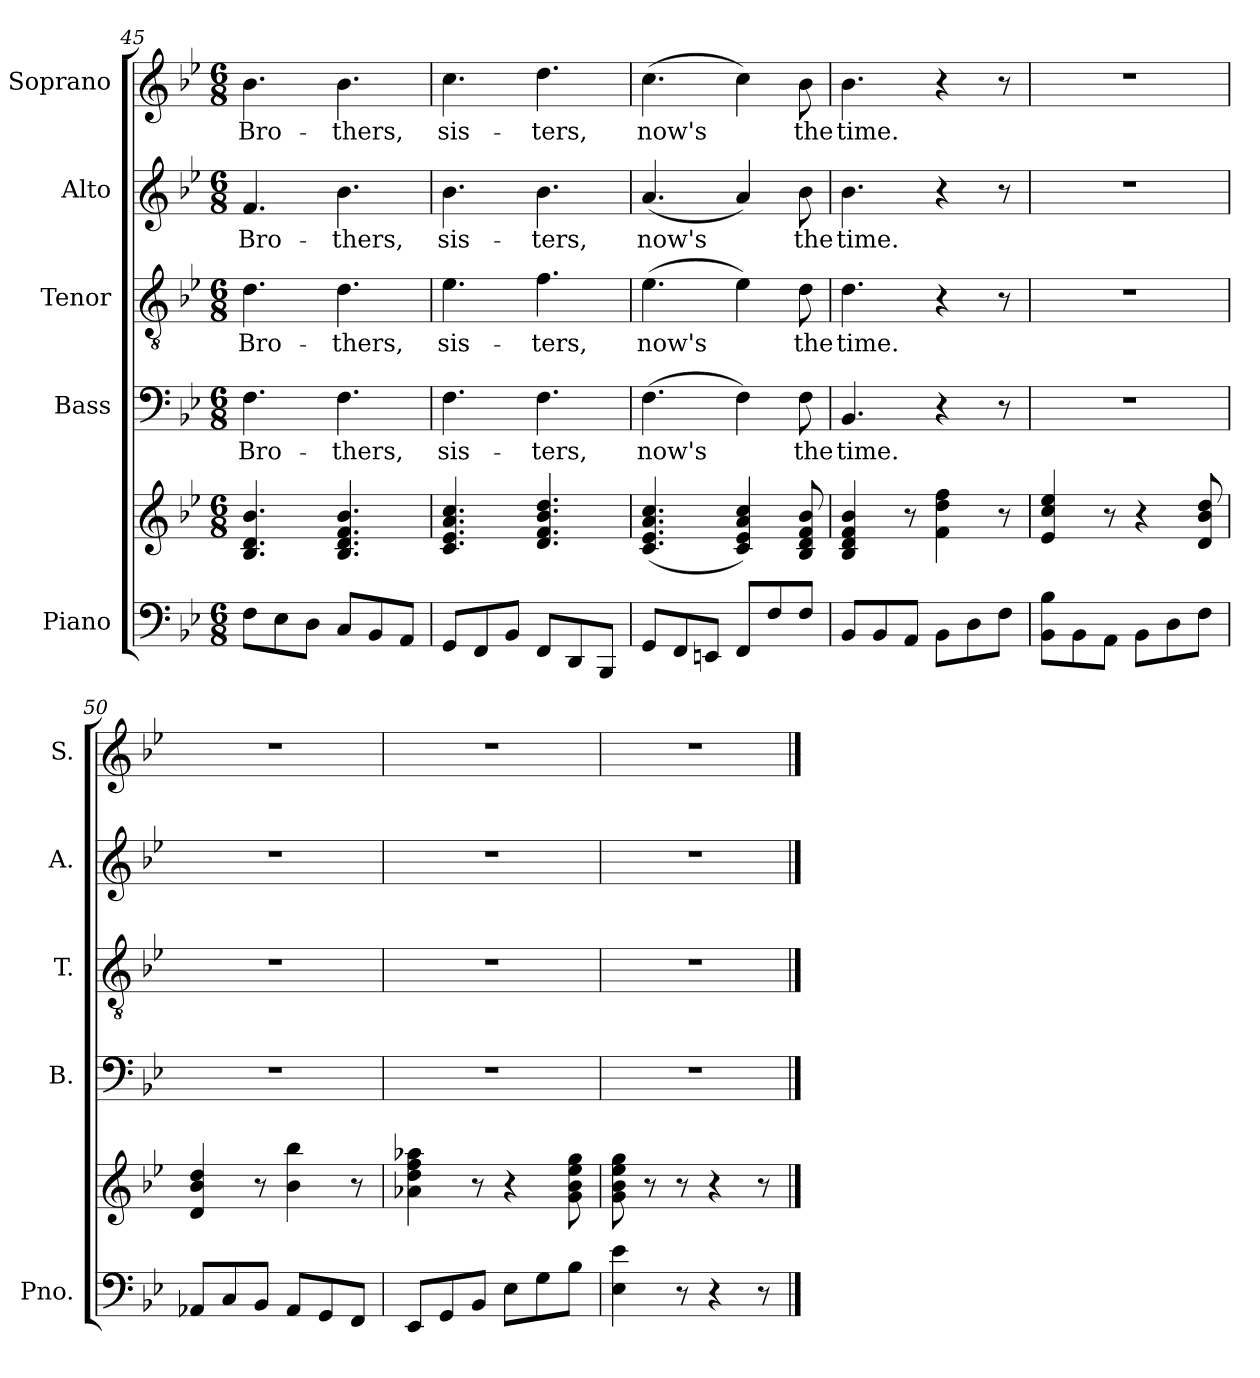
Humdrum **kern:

**kern	**kern	**kern	**text	**kern	**text	**kern	**text	**kern	**text
*part5	*part5	*part4	*part4	*part3	*part3	*part2	*part2	*part1	*part1
*staff6	*staff5	*staff4	*staff4	*staff3	*staff3	*staff2	*staff2	*staff1	*staff1
*I"Piano	*	*I"Bass	*	*I"Tenor	*	*I"Alto	*	*I"Soprano	*
*I'Pno.	*	*I'B.	*	*I'T.	*	*I'A.	*	*I'S.	*
*clefF4	*clefG2	*clefF4	*	*clefGv2	*	*clefG2	*	*clefG2	*
*k[b-e-]	*k[b-e-]	*k[b-e-]	*	*k[b-e-]	*	*k[b-e-]	*	*k[b-e-]	*
*M6/8	*M6/8	*M6/8	*	*M6/8	*	*M6/8	*	*M6/8	*
=45	=45	=45	=45	=45	=45	=45	=45	=45	=45
!	!	!	!LO:LY:b	!	!LO:LY:b	!	!LO:LY:b	!	!LO:LY:b
8F\L	4.B-/ 4.d/ 4.b-/	4.F\	Bro-	4.d\	Bro-	4.f/	Bro-	4.b-\	Bro-
8E-\	.	.	.	.	.	.	.	.	.
8D\J	.	.	.	.	.	.	.	.	.
!	!	!	!LO:LY:b	!	!LO:LY:b	!	!LO:LY:b	!	!LO:LY:b
8C/L	4.B-/ 4.d/ 4.f/ 4.b-/	4.F\	-thers,	4.d\	-thers,	4.b-\	-thers,	4.b-\	-thers,
8BB-/	.	.	.	.	.	.	.	.	.
8AA/J	.	.	.	.	.	.	.	.	.
=46	=46	=46	=46	=46	=46	=46	=46	=46	=46
!	!	!	!LO:LY:b	!	!LO:LY:b	!	!LO:LY:b	!	!LO:LY:b
8GG/L	4.c/ 4.e-/ 4.a/ 4.cc/	4.F\	sis-	4.e-\	sis-	4.b-\	sis-	4.cc\	sis-
8FF/	.	.	.	.	.	.	.	.	.
8BB-/J	.	.	.	.	.	.	.	.	.
!	!	!	!LO:LY:b	!	!LO:LY:b	!	!LO:LY:b	!	!LO:LY:b
8FF/L	4.d/ 4.f/ 4.b-/ 4.dd/	4.F\	-ters,	4.f\	-ters,	4.b-\	-ters,	4.dd\	-ters,
8DD/	.	.	.	.	.	.	.	.	.
8BBB-/J	.	.	.	.	.	.	.	.	.
=47	=47	=47	=47	=47	=47	=47	=47	=47	=47
!	!	!	!LO:LY:b	!	!LO:LY:b	!	!LO:LY:b	!	!LO:LY:b
8GG/L	(<4.c/ 4.e-/ 4.a/ 4.cc/	(>4.F\	now's	(>4.e-\	now's	(<4.a/	now's	(>4.cc\	now's
8FF/	.	.	.	.	.	.	.	.	.
8EEn/J	.	.	.	.	.	.	.	.	.
8FF/L	4c/ 4e-/ 4a/ 4cc/)	4F\)	.	4e-\)	.	4a/)	.	4cc\)	.
8F/	.	.	.	.	.	.	.	.	.
!	!	!	!LO:LY:b	!	!LO:LY:b	!	!LO:LY:b	!	!LO:LY:b
8F/J	8B-/ 8d/ 8f/ 8b-/	8F\	the	8d\	the	8b-\	the	8b-\	the
=48	=48	=48	=48	=48	=48	=48	=48	=48	=48
!	!	!	!LO:LY:b	!	!LO:LY:b	!	!LO:LY:b	!	!LO:LY:b
8BB-/L	4B-/ 4d/ 4f/ 4b-/	4.BB-/	time.	4.d\	time.	4.b-\	time.	4.b-\	time.
8BB-/	.	.	.	.	.	.	.	.	.
8AA/J	8r	.	.	.	.	.	.	.	.
8BB-\L	4f\ 4dd\ 4ff\	4r	.	4r	.	4r	.	4r	.
8D\	.	.	.	.	.	.	.	.	.
8F\J	8r	8r	.	8r	.	8r	.	8r	.
=49	=49	=49	=49	=49	=49	=49	=49	=49	=49
8BB-\ 8B-\L	4e-/ 4cc/ 4ee-/	2.r	.	2.r	.	2.r	.	2.r	.
8BB-\	.	.	.	.	.	.	.	.	.
8AA\J	8r	.	.	.	.	.	.	.	.
8BB-\L	4r	.	.	.	.	.	.	.	.
8D\	.	.	.	.	.	.	.	.	.
8F\J	8d/ 8b-/ 8dd/	.	.	.	.	.	.	.	.
=50	=50	=50	=50	=50	=50	=50	=50	=50	=50
8AA-X/L	4d/ 4b-/ 4dd/	2.r	.	2.r	.	2.r	.	2.r	.
8C/	.	.	.	.	.	.	.	.	.
8BB-/J	8r	.	.	.	.	.	.	.	.
8AA-/L	4b-\ 4bb-\	.	.	.	.	.	.	.	.
8GG/	.	.	.	.	.	.	.	.	.
8FF/J	8r	.	.	.	.	.	.	.	.
=51	=51	=51	=51	=51	=51	=51	=51	=51	=51
8EE-/L	4a-X\ 4dd\ 4ff\ 4aa-X\	2.r	.	2.r	.	2.r	.	2.r	.
8GG/	.	.	.	.	.	.	.	.	.
8BB-/J	8r	.	.	.	.	.	.	.	.
8E-\L	4r	.	.	.	.	.	.	.	.
8G\	.	.	.	.	.	.	.	.	.
8B-\J	8g\ 8b-\ 8ee-\ 8gg\	.	.	.	.	.	.	.	.
=52	=52	=52	=52	=52	=52	=52	=52	=52	=52
4E-\ 4e-\	8g\ 8b-\ 8ee-\ 8gg\	2.r	.	2.r	.	2.r	.	2.r	.
.	8r	.	.	.	.	.	.	.	.
8r	8r	.	.	.	.	.	.	.	.
4r	4r	.	.	.	.	.	.	.	.
8r	8r	.	.	.	.	.	.	.	.
==	==	==	==	==	==	==	==	==	==
*-	*-	*-	*-	*-	*-	*-	*-	*-	*-
